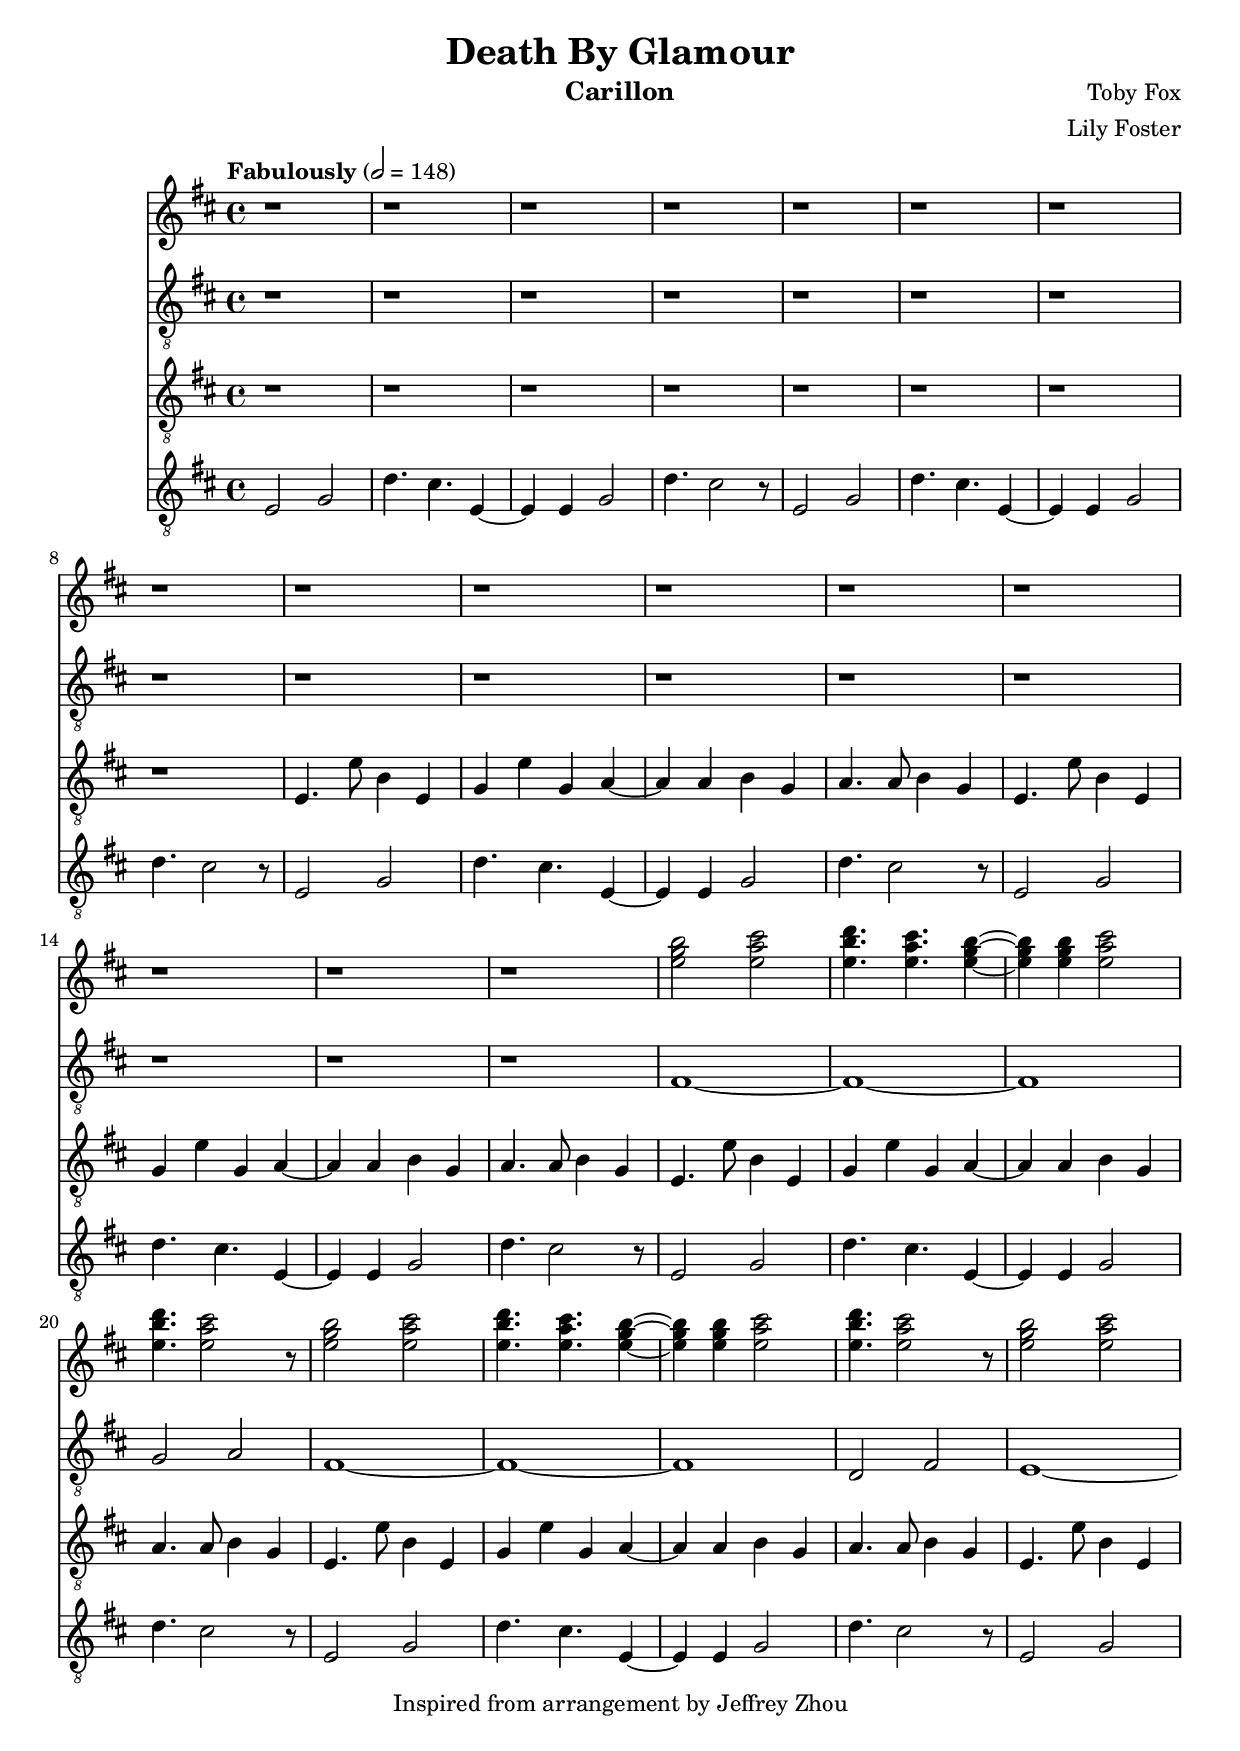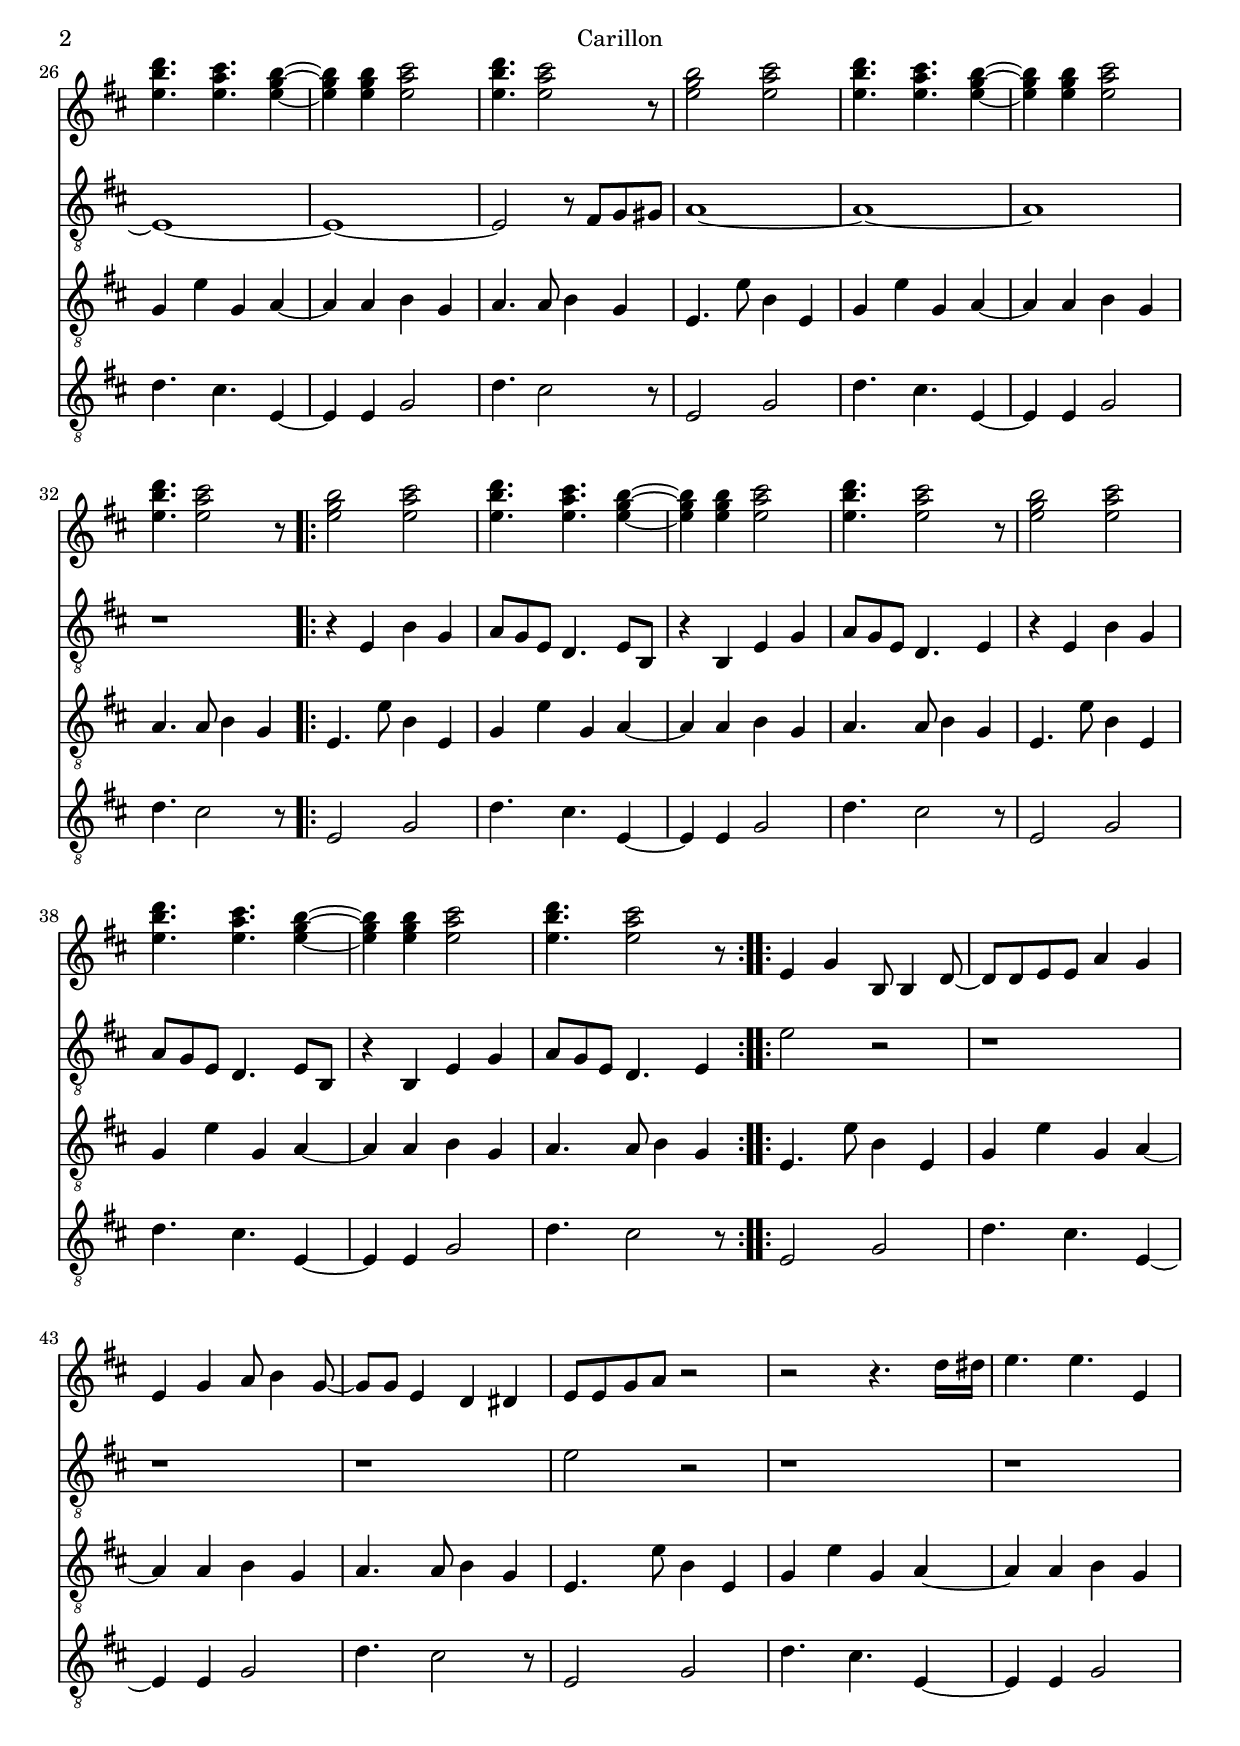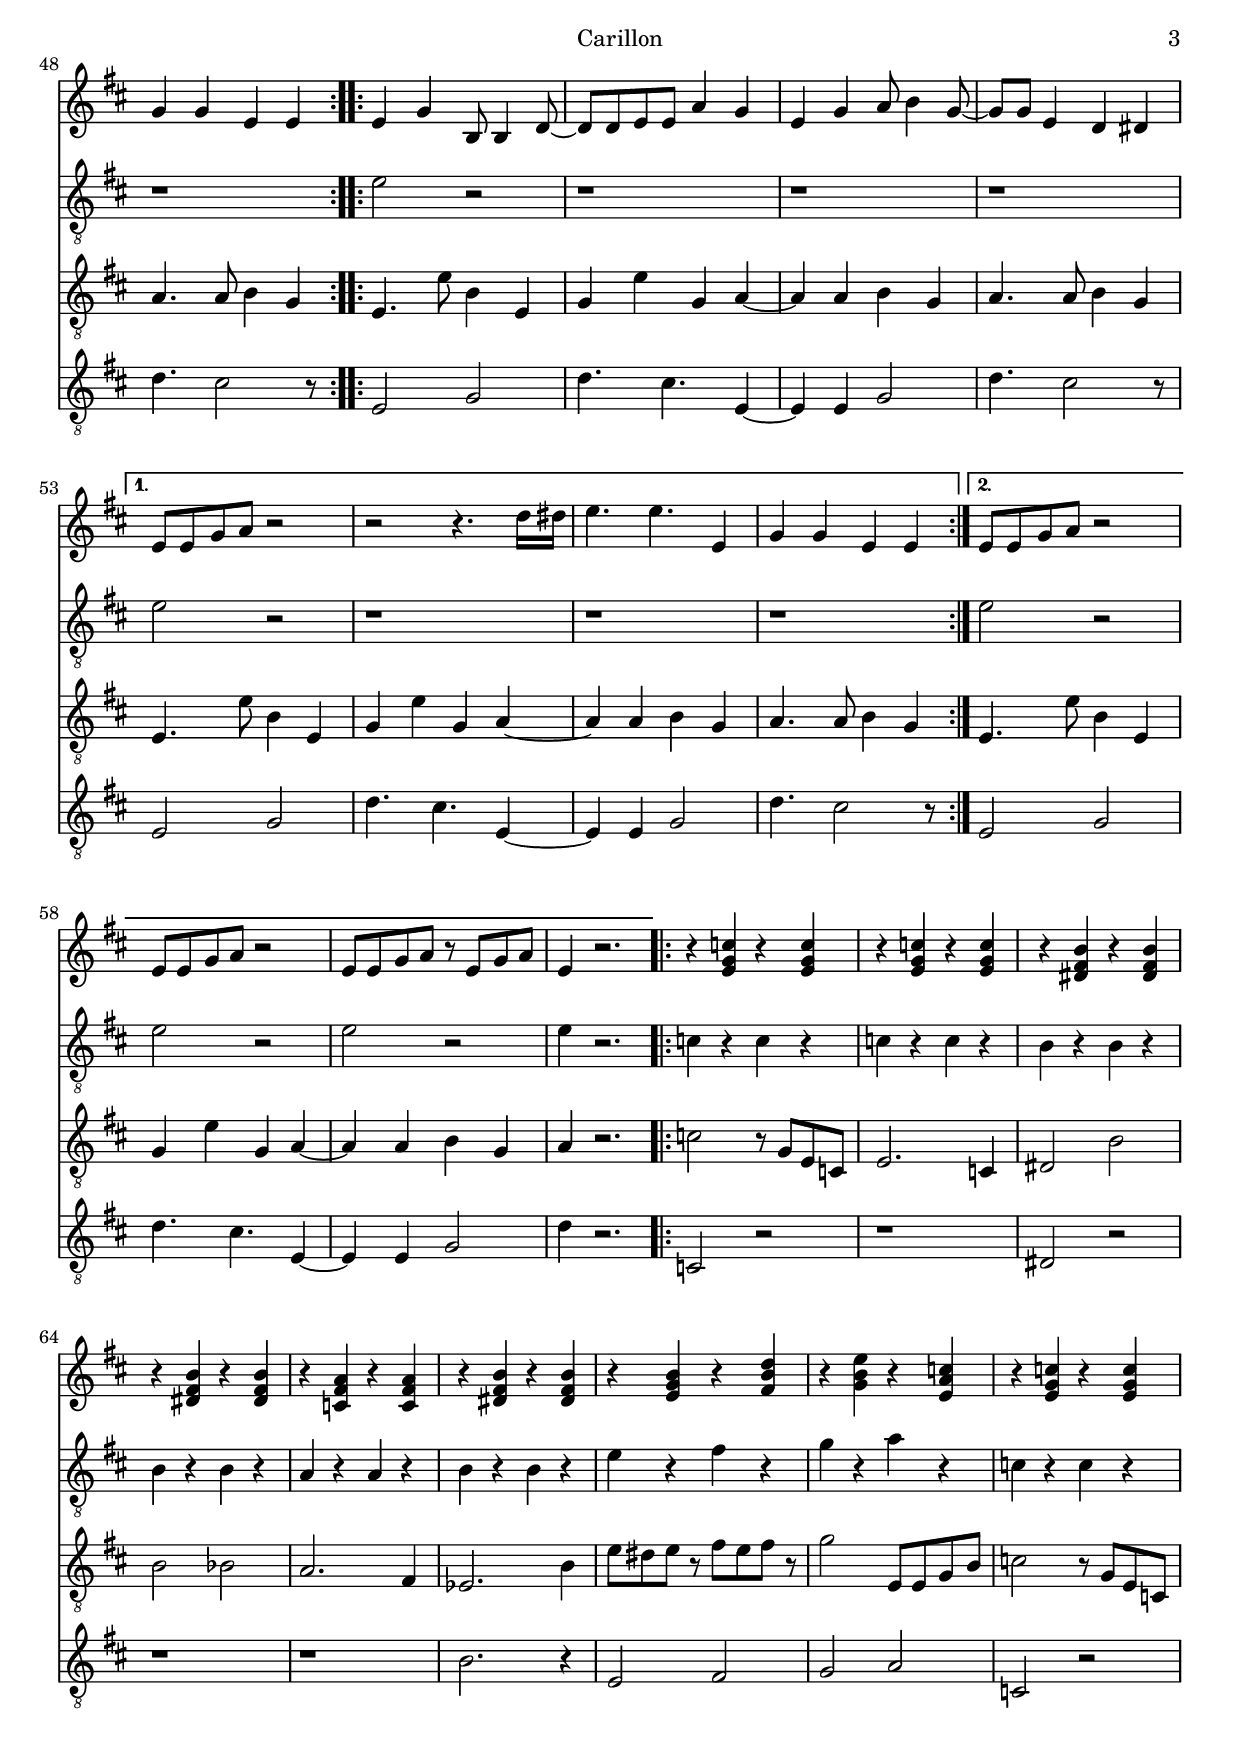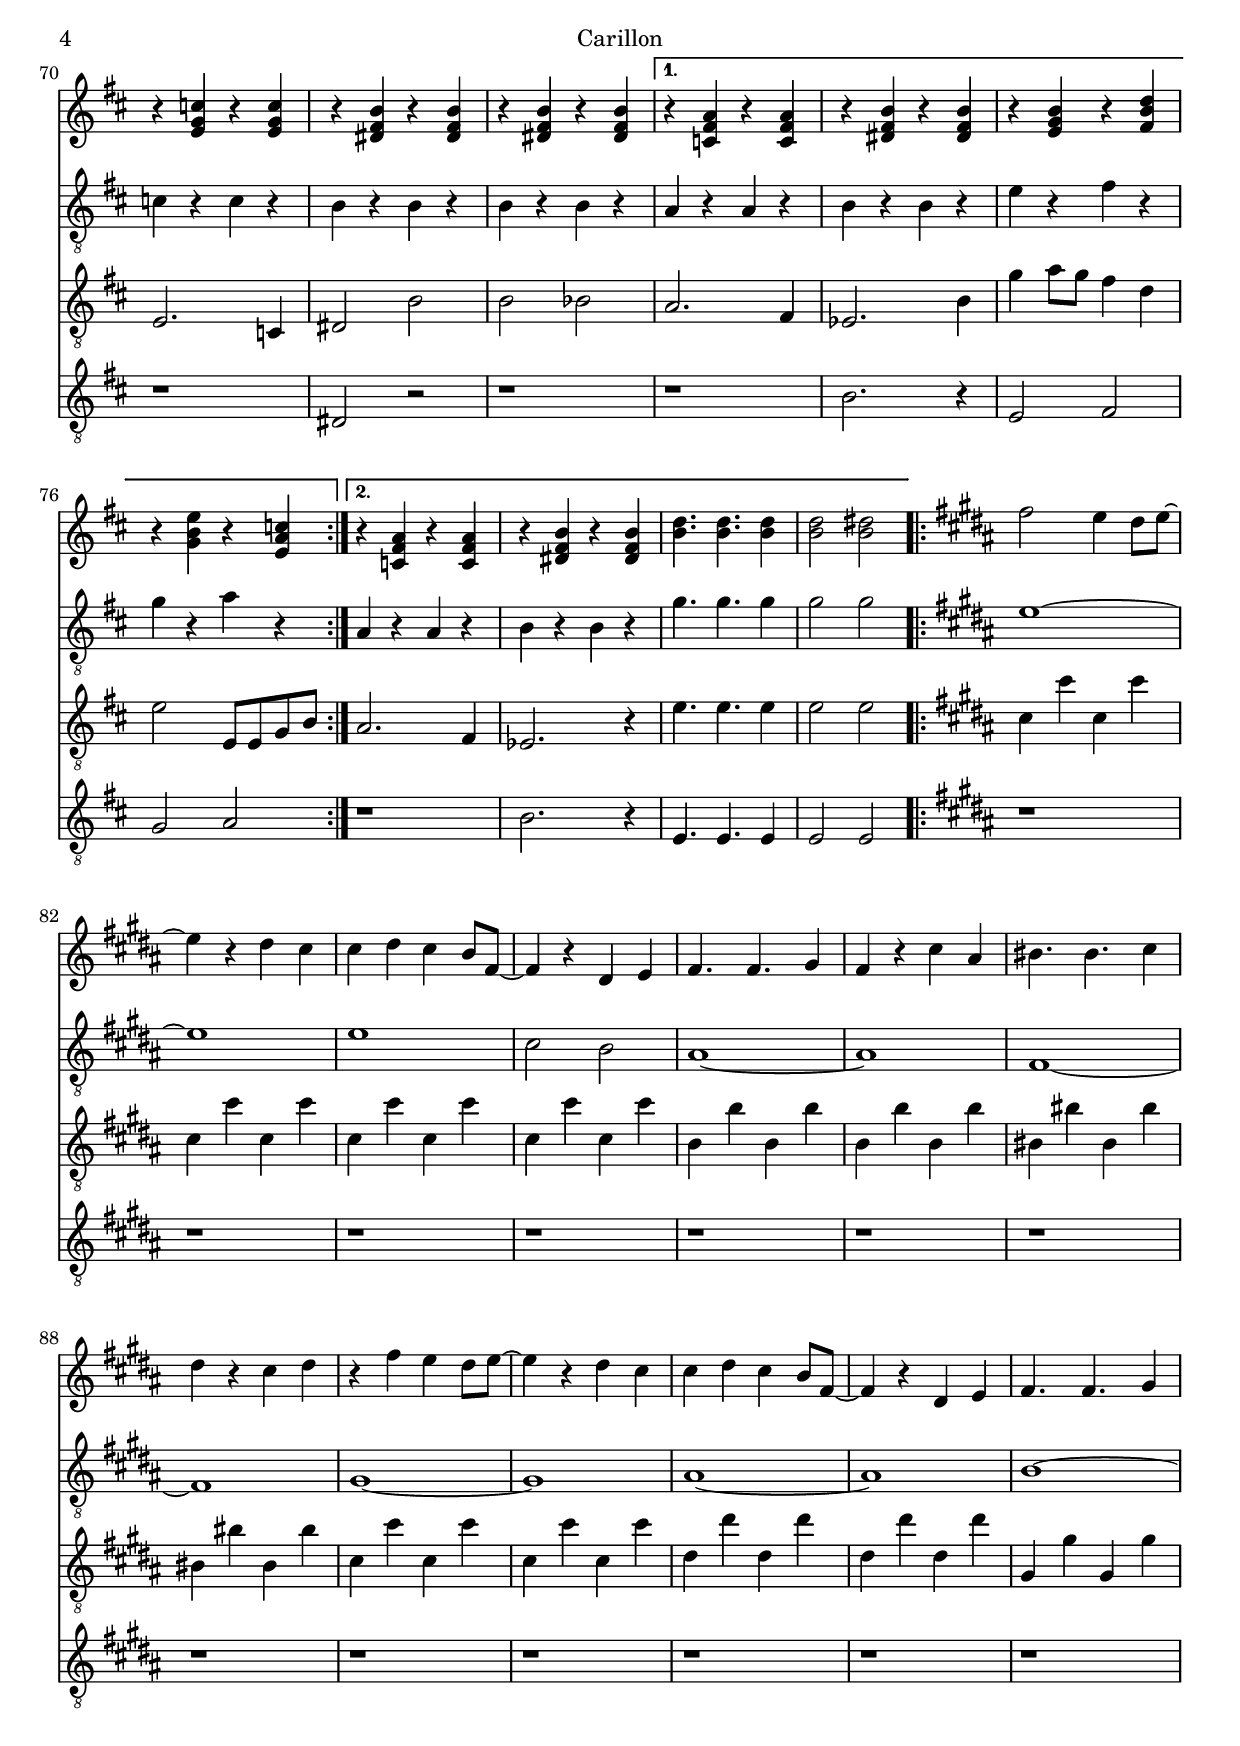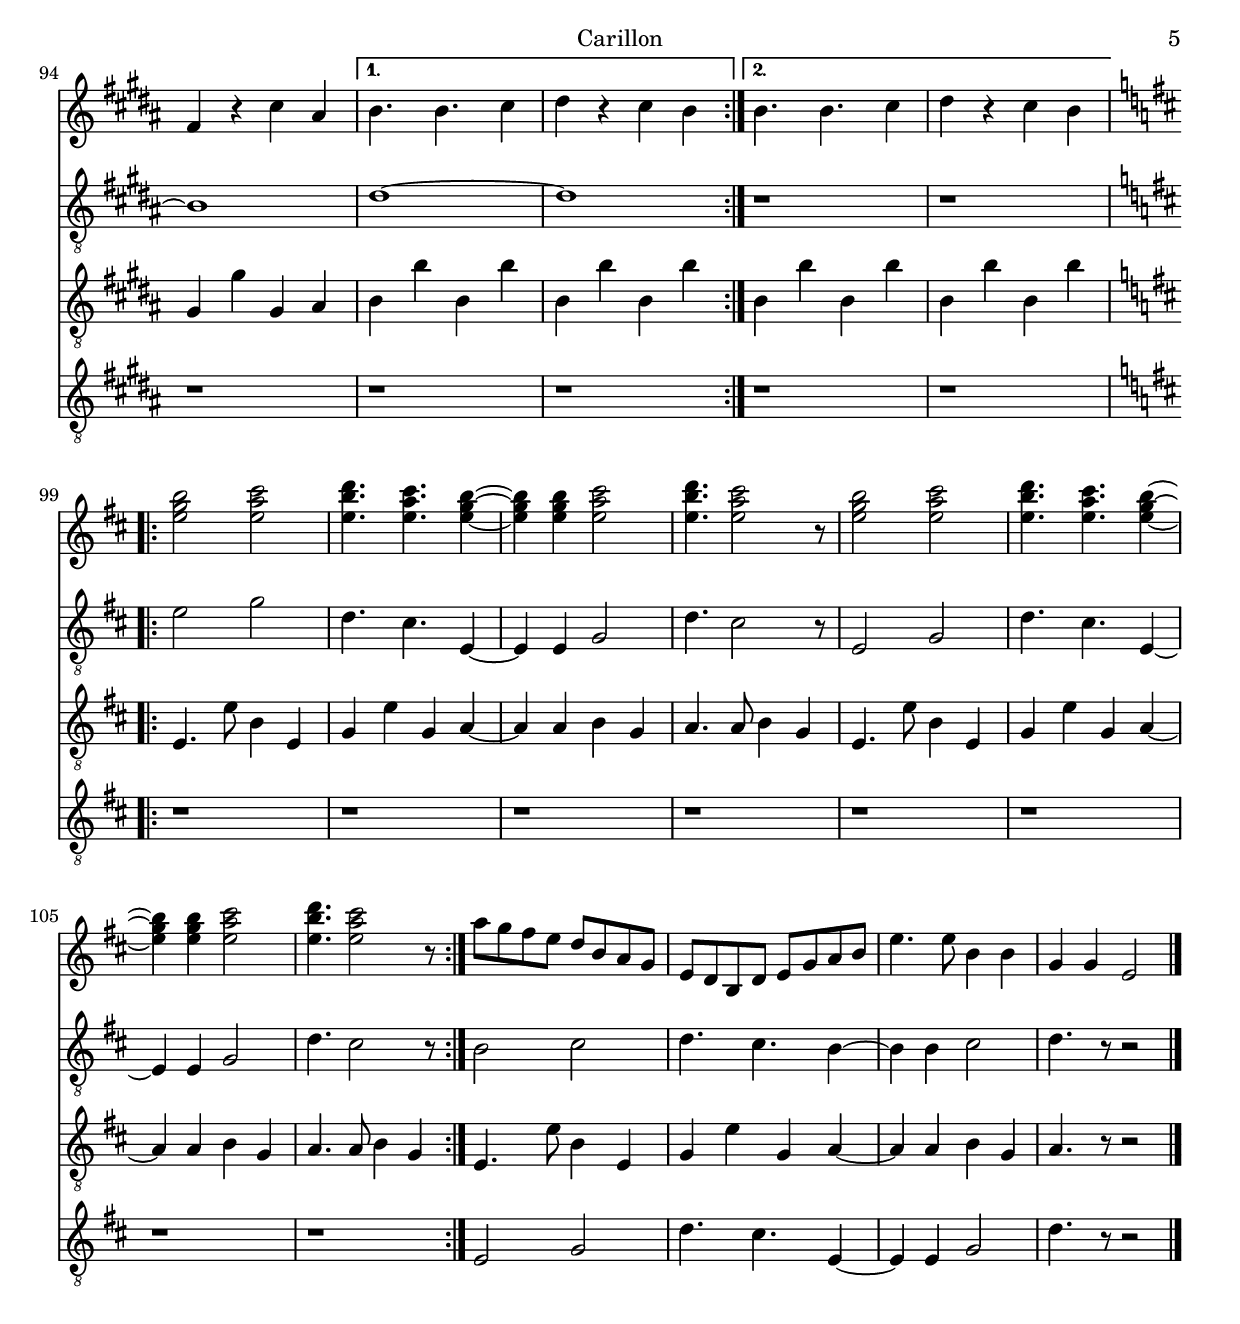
\version "2.20.0"

\header {
  title = "Death By Glamour"
  instrument = "Carillon"
  composer = "Toby Fox"
  arranger = "Lily Foster"
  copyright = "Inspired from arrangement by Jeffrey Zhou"
}

main_tempo = \tempo "Fabulously" 2 = 148
main_key = \key d \major

melody_one = \relative c'' {
  % intro
  r1
  r1
  r1
  r1

  r1
  r1
  r1
  r1

  r1
  r1
  r1
  r1

  r1
  r1
  r1
  r1

  % part 1
  <e g b>2 <e a cis>
  <e b' d>4. <e a cis> <e g b>4~
  <e g b>4 <e g b> <e a cis>2
  <e b' d>4. <e a cis>2 r8

  <e g b>2 <e a cis>
  <e b' d>4. <e a cis> <e g b>4~
  <e g b>4 <e g b> <e a cis>2
  <e b' d>4. <e a cis>2 r8

  <e g b>2 <e a cis>
  <e b' d>4. <e a cis> <e g b>4~
  <e g b>4 <e g b> <e a cis>2
  <e b' d>4. <e a cis>2 r8

  <e g b>2 <e a cis>
  <e b' d>4. <e a cis> <e g b>4~
  <e g b>4 <e g b> <e a cis>2
  <e b' d>4. <e a cis>2 r8

  % part 2
  \repeat volta 2 {
    <e g b>2 <e a cis>
    <e b' d>4. <e a cis> <e g b>4~
    <e g b>4 <e g b> <e a cis>2
    <e b' d>4. <e a cis>2 r8

    <e g b>2 <e a cis>
    <e b' d>4. <e a cis> <e g b>4~
    <e g b>4 <e g b> <e a cis>2
    <e b' d>4. <e a cis>2 r8
  }

  % part 3
  \repeat volta 2 {
    e,4 g b,8 b4 d8~
    d8 d e e a4 g
    e4 g a8 b4 g8~
    g8 g e4 d dis

    e8 e g a r2
    r2 r4. d16 dis
    e4. e e,4
    g4 g e e
  }

  % part 4
  \repeat volta 2 {
    e4 g b,8 b4 d8~
    d8 d e e a4 g
    e4 g a8 b4 g8~
    g8 g e4 d dis

    |
  }
  \alternative {
    {
      e8 e g a r2
      r2 r4. d16 dis
      e4. e e,4
      g4 g e e

      |
    }
    {
      e8 e g a r2
      e8 e g a r2
      e8 e g a r e g a
      e4 r2.

      |
    }
  }

  % part 5
  \repeat volta 2 {
    r4 <e g c> r <e g c>
    r4 <e g c> r <e g c>
    r4 <dis fis b> r <dis fis b>
    r4 <dis fis b> r <dis fis b>

    r4 <c fis a> r <c fis a>
    r4 <dis fis b> r <dis fis b>
    r4 <e g b> r <fis b d>
    r4 <g b e> r <e a c>

    r4 <e g c> r <e g c>
    r4 <e g c> r <e g c>
    r4 <dis fis b> r <dis fis b>
    r4 <dis fis b> r <dis fis b>

    |
  }
  \alternative {
    {
      r4 <c fis a> r <c fis a>
      r4 <dis fis b> r <dis fis b>
      r4 <e g b> r <fis b d>
      r4 <g b e> r <e a c>

      |
    }
    {
      r4 <c fis a> r <c fis a>
      r4 <dis fis b> r <dis fis b>
      <b' d>4. <b d> <b d>4
      <b d>2 <b dis>

      |
    }
  }

  % part 6
  \key b \major
  \repeat volta 2 {
    fis'2 e4 dis8 e~
    e4 r dis cis
    cis4 dis cis b8 fis~
    fis4 r dis e

    fis4. fis gis4
    fis4 r cis' ais
    bis4. bis cis4
    dis r cis dis

    r4 fis e dis8 e~
    e4 r dis cis
    cis4 dis cis b8 fis~
    fis4 r dis e

    fis4. fis gis4
    fis4 r cis' ais

    |
  }
  \alternative {
    {
      b4. b cis4
      dis r cis b

      |
    }
    {
      b4. b cis4
      dis r cis b

      |
    }
  }

  % part 7
  \main_key
  \repeat volta 2 {
    <e g b>2 <e a cis>
    <e b' d>4. <e a cis> <e g b>4~
    <e g b>4 <e g b> <e a cis>2
    <e b' d>4. <e a cis>2 r8

    <e g b>2 <e a cis>
    <e b' d>4. <e a cis> <e g b>4~
    <e g b>4 <e g b> <e a cis>2
    <e b' d>4. <e a cis>2 r8
  }

  % outro
  a8 g fis e d b a g
  e8 d b d e g a b
  e4. e8 b4 b
  g4 g e2

  \bar "|."
}

bass_one = \relative c {
  % intro
  r1
  r1
  r1
  r1

  r1
  r1
  r1
  r1

  r1
  r1
  r1
  r1

  r1
  r1
  r1
  r1

  % part 1
  fis1~
  fis1~
  fis1
  g2 a2

  fis1~
  fis1~
  fis1
  d2 fis2

  e1~
  e1~
  e1~
  e2 r8 fis g gis

  a1~
  a1~
  a1
  r1

  % part 2
  \repeat volta 2 {
    r4 e b' g
    a8 g e d4. e8 b
    r4 b e g
    a8 g e d4. e4

    r4 e b' g
    a8 g e d4. e8 b
    r4 b e g
    a8 g e d4. e4
  }

  % part 3
  \repeat volta 2 {
    e'2 r2
    r1
    r1
    r1

    e2 r2
    r1
    r1
    r1
  }

  % part 4
  \repeat volta 2 {
    e2 r2
    r1
    r1
    r1

    |
  }
  \alternative {
    {
      e2 r2
      r1
      r1
      r1

      |
    }
    {
      e2 r2
      e2 r2
      e2 r2
      e4 r2.

      |
    }
  }

  % part 5
  \repeat volta 2 {
    c4 r c r
    c4 r c r
    b4 r b r
    b4 r b r

    a4 r a r
    b4 r b r
    e4 r fis r
    g4 r a r

    c,4 r c r
    c4 r c r
    b4 r b r
    b4 r b r

    |
  }
  \alternative {
    {
      a4 r a r
      b4 r b r
      e4 r fis r
      g4 r a r

      |
    }
    {
      a,4 r a r
      b4 r b r
      g'4. g g4
      g2 g

      |
    }
  }

  % part 6
  \key b \major
  \repeat volta 2 {
    e1~
    e1
    e1
    cis2 b

    ais1~
    ais1
    fis1~
    fis1

    gis1~
    gis1
    ais1~
    ais1

    b1~
    b1

    |
  }
  \alternative {
    {
      dis1~
      dis1

      |
    }
    {
      r1
      r1

      |
    }
  }

  % part 7
  \main_key
  \repeat volta 2 {
    e2 g
    d4. cis e,4~
    e4 e g2
    d'4. cis2 r8

    e,2 g
    d'4. cis e,4~
    e4 e g2
    d'4. cis2 r8
  }

  % outro
  b2 cis
  d4. cis b4~
  b4 b cis2
  d4. r8 r2

  \bar "|."
}

melody_two = \relative c {
  % intro
  r1
  r1
  r1
  r1

  r1
  r1
  r1
  r1

  e4. e'8 b4 e,
  g4 e' g, a~
  a4 a b g
  a4. a8 b4 g

  e4. e'8 b4 e,
  g4 e' g, a~
  a4 a b g
  a4. a8 b4 g

  % part 1
  e4. e'8 b4 e,
  g4 e' g, a~
  a4 a b g
  a4. a8 b4 g

  e4. e'8 b4 e,
  g4 e' g, a~
  a4 a b g
  a4. a8 b4 g

  e4. e'8 b4 e,
  g4 e' g, a~
  a4 a b g
  a4. a8 b4 g

  e4. e'8 b4 e,
  g4 e' g, a~
  a4 a b g
  a4. a8 b4 g

  % part 2
  \repeat volta 2 {
    e4. e'8 b4 e,
    g4 e' g, a~
    a4 a b g
    a4. a8 b4 g

    e4. e'8 b4 e,
    g4 e' g, a~
    a4 a b g
    a4. a8 b4 g
  }

  % part 3
  \repeat volta 2 {
    e4. e'8 b4 e,
    g4 e' g, a~
    a4 a b g
    a4. a8 b4 g

    e4. e'8 b4 e,
    g4 e' g, a~
    a4 a b g
    a4. a8 b4 g
  }

  % part 4
  \repeat volta 2 {
    e4. e'8 b4 e,
    g4 e' g, a~
    a4 a b g
    a4. a8 b4 g

    |
  }
  \alternative {
    {
      e4. e'8 b4 e,
      g4 e' g, a~
      a4 a b g
      a4. a8 b4 g

      |
    }
    {
      e4. e'8 b4 e,
      g4 e' g, a~
      a4 a b g
      a4 r2.

      |
    }
  }

  % part 5
  \repeat volta 2 {
    c2 r8 g e c
    e2. c4
    dis2 b'
    b2 bes

    a2. fis4
    ees2. b'4
    e8 dis e r fis e fis r
    g2 e,8 e g b

    c2 r8 g e c
    e2. c4
    dis2 b'
    b2 bes

    |
  }
  \alternative {
    {
      a2. fis4
      ees2. b'4
      g'4 a8 g fis4 d
      e2 e,8 e g b

      |
    }
    {
      a2. fis4
      ees2. r4
      e'4. e e4
      e2 e

      |
    }
  }

  % part 6
  \key b \major
  \repeat volta 2 {
    cis4 cis' cis, cis'
    cis,4 cis' cis, cis'
    cis,4 cis' cis, cis'
    cis,4 cis' cis, cis'

    b,4 b' b, b'
    b,4 b' b, b'
    bis,4 bis' bis, bis'
    bis,4 bis' bis, bis'

    cis,4 cis' cis, cis'
    cis,4 cis' cis, cis'
    dis,4 dis' dis, dis'
    dis,4 dis' dis, dis'

    gis,,4 gis' gis, gis'
    gis,4 gis' gis, ais

    |
  }
  \alternative {
    {
      b4 b' b, b'
      b,4 b' b, b'

      |
    }
    {
      b,4 b' b, b'
      b,4 b' b, b'

      |
    }
  }

  % part 7
  \main_key
  \repeat volta 2 {
    e,,4. e'8 b4 e,
    g4 e' g, a~
    a4 a b g
    a4. a8 b4 g

    e4. e'8 b4 e,
    g4 e' g, a~
    a4 a b g
    a4. a8 b4 g
  }

  % outro
  e4. e'8 b4 e,
  g4 e' g, a~
  a4 a b g
  a4. r8 r2

  \bar "|."
}

bass_two = \relative c {
  % intro
  e2 g
  d'4. cis e,4~
  e4 e g2
  d'4. cis2 r8

  e,2 g
  d'4. cis e,4~
  e4 e g2
  d'4. cis2 r8

  e,2 g
  d'4. cis e,4~
  e4 e g2
  d'4. cis2 r8

  e,2 g
  d'4. cis e,4~
  e4 e g2
  d'4. cis2 r8

  % part 1
  e,2 g
  d'4. cis e,4~
  e4 e g2
  d'4. cis2 r8

  e,2 g
  d'4. cis e,4~
  e4 e g2
  d'4. cis2 r8

  e,2 g
  d'4. cis e,4~
  e4 e g2
  d'4. cis2 r8

  e,2 g
  d'4. cis e,4~
  e4 e g2
  d'4. cis2 r8

  % part 2
  \repeat volta 2 {
    e,2 g
    d'4. cis e,4~
    e4 e g2
    d'4. cis2 r8

    e,2 g
    d'4. cis e,4~
    e4 e g2
    d'4. cis2 r8
  }

  % part 3
  \repeat volta 2 {
    e,2 g
    d'4. cis e,4~
    e4 e g2
    d'4. cis2 r8

    e,2 g
    d'4. cis e,4~
    e4 e g2
    d'4. cis2 r8
  }

  % part 4
  \repeat volta 2 {
    e,2 g
    d'4. cis e,4~
    e4 e g2
    d'4. cis2 r8

    |
  }
  \alternative {
    {
      e,2 g
      d'4. cis e,4~
      e4 e g2
      d'4. cis2 r8

      |
    }
    {
      e,2 g
      d'4. cis e,4~
      e4 e g2
      d'4 r2.

      |
    }
  }

  % part 5
  \repeat volta 2 {
    c,2 r
    r1
    dis2 r
    r1

    r1
    b'2. r4
    e,2 fis
    g2 a

    c,2 r
    r1
    dis2 r
    r1

    |
  }
  \alternative {
    {
      r1
      b'2. r4
      e,2 fis
      g2 a

      |
    }
    {
      r1
      b2. r4
      e,4. e e4
      e2 e

      |
    }
  }

  % part 6
  \key b \major
  \repeat volta 2 {
    r1
    r1
    r1
    r1

    r1
    r1
    r1
    r1

    r1
    r1
    r1
    r1

    r1
    r1

    |
  }
  \alternative {
    {
      r1
      r1

      |
    }
    {
      r1
      r1

      |
    }
  }

  % part 7
  \main_key
  \repeat volta 2 {
    r1
    r1
    r1
    r1

    r1
    r1
    r1
    r1
  }

  % outro
  e2 g
  d'4. cis e,4~
  e4 e g2
  d'4. r8 r2

  \bar "|."
}

keys_one = \new Staff {
  \clef "treble"

  \main_tempo
  \main_key

  \melody_one
}

pedals_one = \new Staff {
  \clef "treble_8"

  \main_tempo
  \main_key

  \bass_one
}

keys_two = \new Staff {
  \clef "treble_8"

  \main_tempo
  \main_key

  \melody_two
}

pedals_two = \new Staff {
  \clef "treble_8"

  \main_tempo
  \main_key

  \bass_two
}

\score {
  <<
    \keys_one
    \pedals_one
    \keys_two
    \pedals_two
  >>

  \layout {}
}

\score {
  \unfoldRepeats <<
    \keys_one
    \keys_two
    \pedals_one
    \pedals_two
  >>

  \midi {}
}
